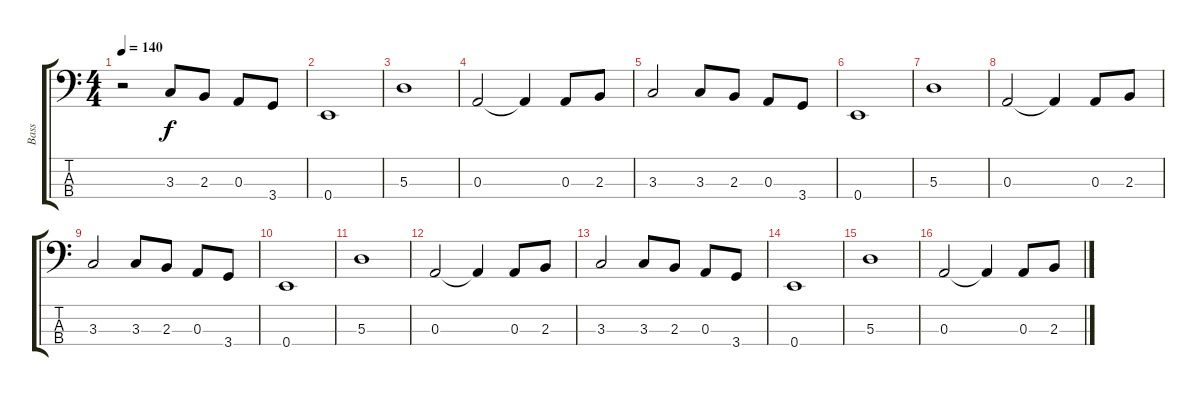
\track ("Bass" "Bass") {instrument electricbasspick}
\staff {score tabs}
\tuning (G2 D2 A1 E1) {hide}
\ts (4 4)
\tempo 140
\clef f4
\ks c
r.2{dy f instrument electricbasspick} 3.3.8 2.3.8 0.3.8 3.4.8 |
0.4.1 |
5.3.1 |
0.3.2 0.3{t}.4 0.3.8 2.3.8 |
3.3.2 3.3.8 2.3.8 0.3.8 3.4.8 |
0.4.1 |
5.3.1 |
0.3.2 0.3{t}.4 0.3.8 2.3.8 |
3.3.2 3.3.8 2.3.8 0.3.8 3.4.8 |
0.4.1 |
5.3.1 |
0.3.2 0.3{t}.4 0.3.8 2.3.8 |
3.3.2 3.3.8 2.3.8 0.3.8 3.4.8 |
0.4.1 |
5.3.1 |
0.3.2 0.3{t}.4 0.3.8 2.3.8
